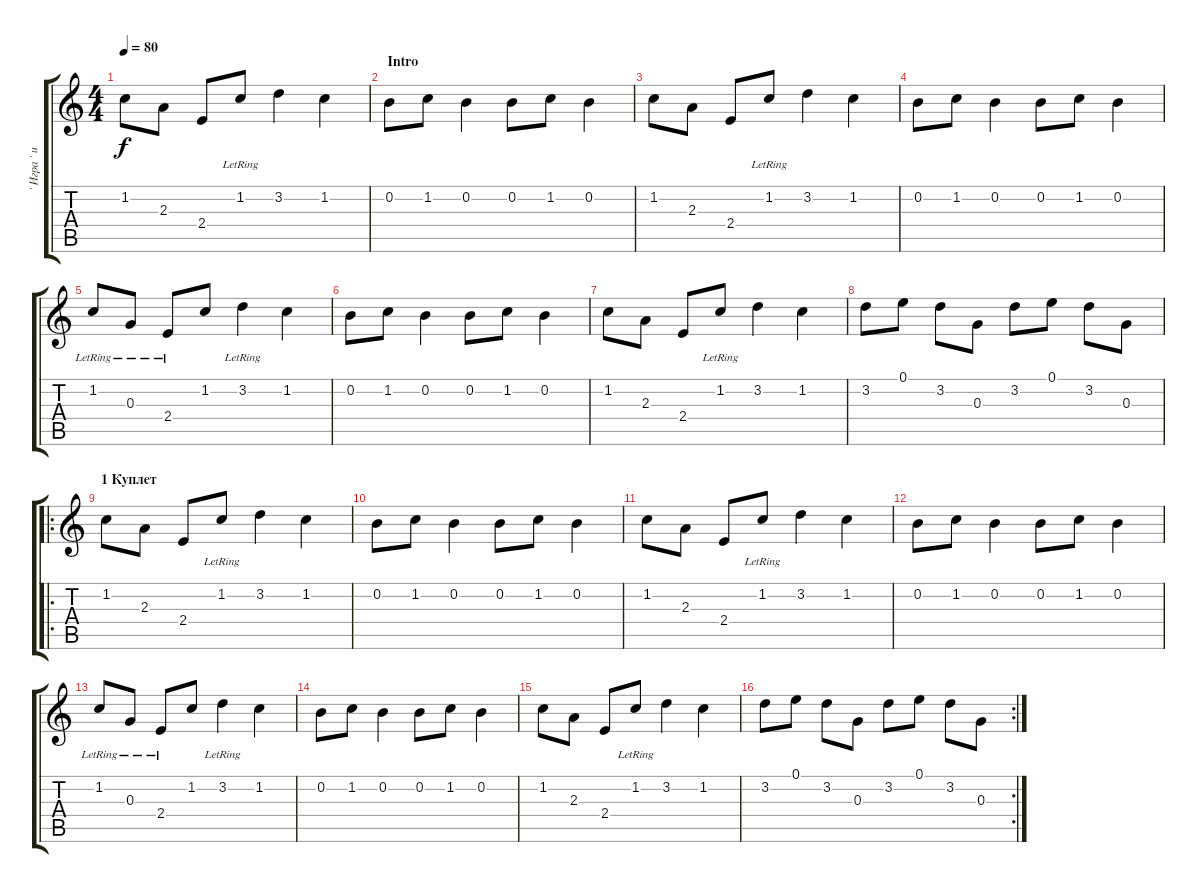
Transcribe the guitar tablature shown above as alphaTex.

\track ("' Игра ' из Альбома Ночь" "' Игра ' и") {instrument acousticguitarsteel}
\staff {score tabs}
\tuning (E4 B3 G3 D3 A2 E2) {hide}
\ts (4 4)
\tempo 80
\clef g2
\ks c
1.2.8{dy f instrument acousticguitarsteel} 2.3.8 2.4.8 1.2{lr}.8 3.2.4 1.2.4 |
\section ("" " Intro")
0.2.8 1.2.8 0.2.4 0.2.8 1.2.8 0.2.4 |
1.2.8 2.3.8 2.4.8 1.2{lr}.8 3.2.4 1.2.4 |
0.2.8 1.2.8 0.2.4 0.2.8 1.2.8 0.2.4 |
1.2{lr}.8 0.3{lr}.8 2.4{lr}.8 1.2.8 3.2{lr}.4 1.2.4 |
0.2.8 1.2.8 0.2.4 0.2.8 1.2.8 0.2.4 |
1.2.8 2.3.8 2.4.8 1.2{lr}.8 3.2.4 1.2.4 |
3.2.8 0.1.8 3.2.8 0.3.8 3.2.8 0.1.8 3.2.8 0.3.8 |
\ro
\section ("" "1 Куплет")
1.2.8 2.3.8 2.4.8 1.2{lr}.8 3.2.4 1.2.4 |
0.2.8 1.2.8 0.2.4 0.2.8 1.2.8 0.2.4 |
1.2.8 2.3.8 2.4.8 1.2{lr}.8 3.2.4 1.2.4 |
0.2.8 1.2.8 0.2.4 0.2.8 1.2.8 0.2.4 |
1.2{lr}.8 0.3{lr}.8 2.4{lr}.8 1.2.8 3.2{lr}.4 1.2.4 |
0.2.8 1.2.8 0.2.4 0.2.8 1.2.8 0.2.4 |
1.2.8 2.3.8 2.4.8 1.2{lr}.8 3.2.4 1.2.4 |
\rc 2
3.2.8 0.1.8 3.2.8 0.3.8 3.2.8 0.1.8 3.2.8 0.3.8
